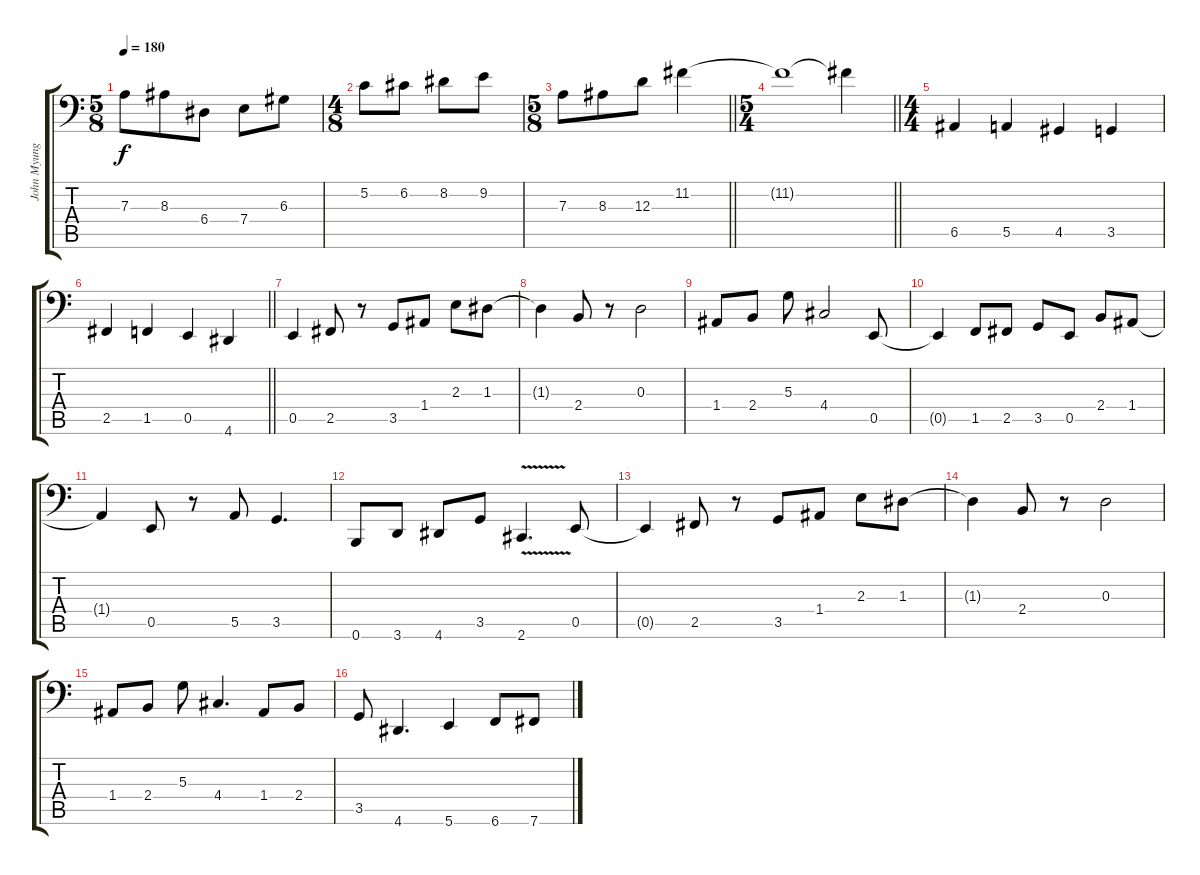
\track ("John Myung - Bass" "John Myung") {instrument electricbassfinger}
\staff {score tabs}
\tuning (C3 G2 D2 A1 E1 B0) {hide}
\ts (5 8)
\tempo 180
\clef f4
\ks c
7.3.8{dy f} 8.3.8 6.4.8 7.4.8 6.3.8 |
\ts (4 8)
5.2.8 6.2.8 8.2.8 9.2.8 |
\ts (5 8)
\barLineRight lightlight
7.3.8 8.3.8 12.3.8 11.2.4 |
\ts (5 4)
\barLineRight lightlight
11.2{t}.1 11.2{t}.4 |
\ts (4 4)
6.5.4 5.5.4 4.5.4 3.5.4 |
\barLineRight lightlight
2.5.4 1.5.4 0.5.4 4.6.4 |
0.5.4 2.5.8 r.8 3.5.8 1.4.8 2.3.8 1.3.8 |
1.3{t}.4 2.4.8 r.8 0.3.2 |
1.4.8 2.4.8 5.3.8 4.4.2 0.5.8 |
0.5{t}.4 1.5.8 2.5.8 3.5.8 0.5.8 2.4.8 1.4.8 |
1.4{t}.4 0.5.8 r.8 5.5.8 3.5.4{d} |
0.6.8 3.6.8 4.6.8 3.5.8 2.6{v}.4{d} 0.5.8 |
0.5{t}.4 2.5.8 r.8 3.5.8 1.4.8 2.3.8 1.3.8 |
1.3{t}.4 2.4.8 r.8 0.3.2 |
1.4.8 2.4.8 5.3.8 4.4.4{d} 1.4.8 2.4.8 |
3.5.8 4.6.4{d} 5.6.4 6.6.8 7.6.8
